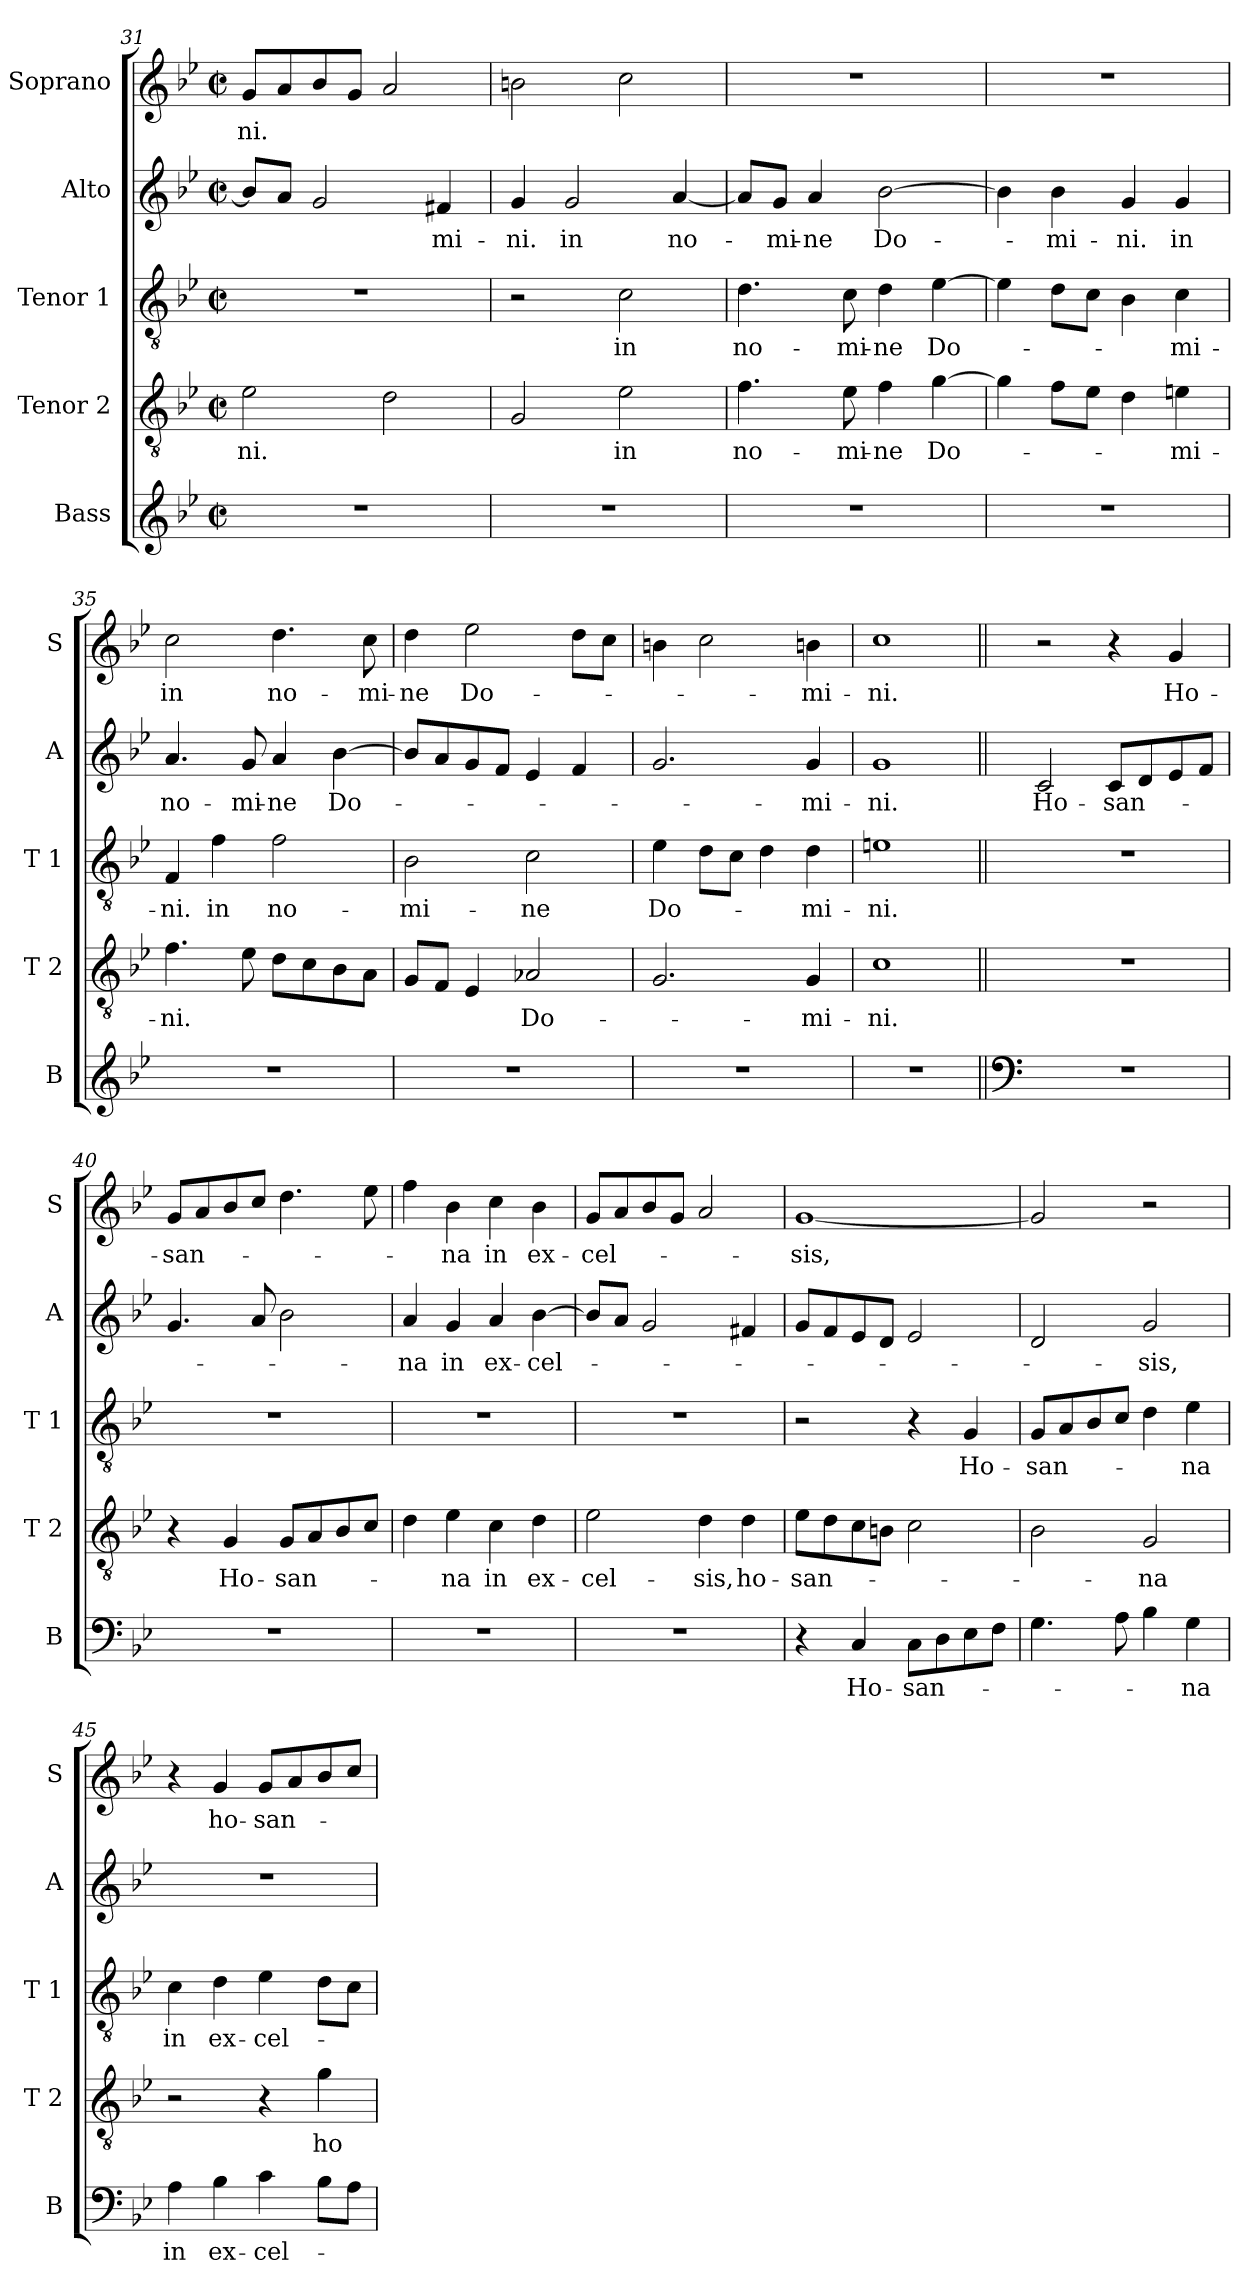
**kern	**text	**kern	**text	**kern	**text	**kern	**text	**kern	**text
*part5	*part5	*part4	*part4	*part3	*part3	*part2	*part2	*part1	*part1
*staff5	*staff5	*staff4	*staff4	*staff3	*staff3	*staff2	*staff2	*staff1	*staff1
*I"Bass	*	*I"Tenor 2	*	*I"Tenor 1	*	*I"Alto	*	*I"Soprano	*
*I'B	*	*I'T 2	*	*I'T 1	*	*I'A	*	*I'S	*
!!LO:PB:g=z
*clefG2	*	*clefGv2	*	*clefGv2	*	*clefG2	*	*clefG2	*
*k[b-e-]	*	*k[b-e-]	*	*k[b-e-]	*	*k[b-e-]	*	*k[b-e-]	*
*g:	*	*g:	*	*g:	*	*g:	*	*g:	*
*M2/2	*	*M2/2	*	*M2/2	*	*M2/2	*	*M2/2	*
*met(c|)	*	*met(c|)	*	*met(c|)	*	*met(c|)	*	*met(c|)	*
=31	=31	=31	=31	=31	=31	=31	=31	=31	=31
1r	.	2e-\	-ni.	1r	.	8b-/L]	.	8g/L	-ni.
.	.	.	.	.	.	8a/J	.	8a/	.
.	.	.	.	.	.	2g/	.	8b-/	.
.	.	.	.	.	.	.	.	8g/J	.
.	.	2d\	.	.	.	.	.	2a/	.
.	.	.	.	.	.	4f#X/	-mi-	.	.
=32	=32	=32	=32	=32	=32	=32	=32	=32	=32
1r	.	2G/	.	2r	.	4g/	-ni.	2bn\	.
.	.	.	.	.	.	2g/	in	.	.
.	.	2e-\	in	2c\	in	.	.	2cc\	.
.	.	.	.	.	.	[4a/	no-	.	.
=33	=33	=33	=33	=33	=33	=33	=33	=33	=33
1r	.	4.f\	no-	4.d\	no-	8a/L]	.	1r	.
.	.	.	.	.	.	8g/J	-mi-	.	.
.	.	.	.	.	.	4a/	-ne	.	.
.	.	8e-\	-mi-	8c\	-mi-	.	.	.	.
.	.	4f\	-ne	4d\	-ne	[2b-\	Do-	.	.
.	.	[4g\	Do-	[4e-\	Do-	.	.	.	.
=34	=34	=34	=34	=34	=34	=34	=34	=34	=34
1r	.	4g\]	.	4e-\]	.	4b-\]	.	1r	.
.	.	8f\L	.	8d\L	.	4b-\	-mi-	.	.
.	.	8e-\J	.	8c\J	.	.	.	.	.
.	.	4d\	.	4B-\	.	4g/	-ni.	.	.
.	.	4en\	-mi-	4c\	-mi-	4g/	in	.	.
=35	=35	=35	=35	=35	=35	=35	=35	=35	=35
1r	.	4.f\	-ni.	4F/	-ni.	4.a/	no-	2cc\	in
.	.	.	.	4f\	in	.	.	.	.
.	.	8e-\	.	.	.	8g/	-mi-	.	.
.	.	8d\L	.	2f\	no-	4a/	-ne	4.dd\	no-
.	.	8c\	.	.	.	.	.	.	.
.	.	8B-\	.	.	.	[4b-\	Do-	.	.
.	.	8A\J	.	.	.	.	.	8cc\	-mi-
!!LO:LB:g=z
=36	=36	=36	=36	=36	=36	=36	=36	=36	=36
1r	.	8G/L	.	2B-\	-mi-	8b-/L]	.	4dd\	-ne
.	.	8F/J	.	.	.	8a/	.	.	.
.	.	4E-/	.	.	.	8g/	.	2ee-\	Do-
.	.	.	.	.	.	8f/J	.	.	.
.	.	2A-X/	Do-	2c\	-ne	4e-/	.	.	.
.	.	.	.	.	.	4f/	.	8dd\L	.
.	.	.	.	.	.	.	.	8cc\J	.
=37	=37	=37	=37	=37	=37	=37	=37	=37	=37
1r	.	2.G/	.	4e-\	Do-	2.g/	.	4bn\	.
.	.	.	.	8d\L	.	.	.	2cc\	.
.	.	.	.	8c\J	.	.	.	.	.
.	.	.	.	4d\	.	.	.	.	.
.	.	4G/	-mi-	4d\	-mi-	4g/	-mi-	4bn\	-mi-
=38	=38	=38	=38	=38	=38	=38	=38	=38	=38
1r	.	1c	-ni.	1en	-ni.	1g	-ni.	1cc	-ni.
=39||	=39||	=39||	=39||	=39||	=39||	=39||	=39||	=39||	=39||
*clefF4	*	*	*	*	*	*	*	*	*
1r	.	1r	.	1r	.	2c/	Ho-	2r	.
.	.	.	.	.	.	8c/L	-san-	4r	.
.	.	.	.	.	.	8d/	.	.	.
.	.	.	.	.	.	8e-/	.	4g/	Ho-
.	.	.	.	.	.	8f/J	.	.	.
=40	=40	=40	=40	=40	=40	=40	=40	=40	=40
1r	.	4r	.	1r	.	4.g/	.	8g/L	-san-
.	.	.	.	.	.	.	.	8a/	.
.	.	4G/	Ho-	.	.	.	.	8b-/	.
.	.	.	.	.	.	8a/	.	8cc/J	.
.	.	8G/L	-san-	.	.	2b-\	.	4.dd\	.
.	.	8A/	.	.	.	.	.	.	.
.	.	8B-/	.	.	.	.	.	.	.
.	.	8c/J	.	.	.	.	.	8ee-\	.
!!LO:PB:g=z
=41	=41	=41	=41	=41	=41	=41	=41	=41	=41
1r	.	4d\	.	1r	.	4a/	-na	4ff\	.
.	.	4e-\	-na	.	.	4g/	in	4b-\	-na
.	.	4c\	in	.	.	4a/	ex-	4cc\	in
.	.	4d\	ex-	.	.	[4b-\	-cel-	4b-\	ex-
=42	=42	=42	=42	=42	=42	=42	=42	=42	=42
1r	.	2e-\	-cel-	1r	.	8b-/L]	.	8g/L	-cel-
.	.	.	.	.	.	8a/J	.	8a/	.
.	.	.	.	.	.	2g/	.	8b-/	.
.	.	.	.	.	.	.	.	8g/J	.
.	.	4d\	-sis,	.	.	.	.	2a/	.
.	.	4d\	ho-	.	.	4f#X/	.	.	.
=43	=43	=43	=43	=43	=43	=43	=43	=43	=43
4r	.	8e-\L	-san-	2r	.	8g/L	.	[1g	-sis,
.	.	8d\	.	.	.	8f/	.	.	.
4C/	Ho-	8c\	.	.	.	8e-/	.	.	.
.	.	8Bn\J	.	.	.	8d/J	.	.	.
8C\L	-san-	2c\	.	4r	.	2e-/	.	.	.
8D\	.	.	.	.	.	.	.	.	.
8E-\	.	.	.	4G/	Ho-	.	.	.	.
8F\J	.	.	.	.	.	.	.	.	.
=44	=44	=44	=44	=44	=44	=44	=44	=44	=44
4.G\	.	2B-\	.	8G/L	-san-	2d/	.	2g/]	.
.	.	.	.	8A/	.	.	.	.	.
.	.	.	.	8B-/	.	.	.	.	.
8A\	.	.	.	8c/J	.	.	.	.	.
4B-\	.	2G/	-na	4d\	.	2g/	-sis,	2r	.
4G\	-na	.	.	4e-\	-na	.	.	.	.
=45	=45	=45	=45	=45	=45	=45	=45	=45	=45
4A\	in	2r	.	4c\	in	1r	.	4r	.
4B-\	ex-	.	.	4d\	ex-	.	.	4g/	ho-
4c\	-cel-	4r	.	4e-\	-cel-	.	.	8g/L	-san-
.	.	.	.	.	.	.	.	8a/	.
8B-\L	.	4g\	ho-	8d\L	.	.	.	8b-/	.
8A\J	.	.	.	8c\J	.	.	.	8cc/J	.
=	=	=	=	=	=	=	=	=	=
*-	*-	*-	*-	*-	*-	*-	*-	*-	*-
